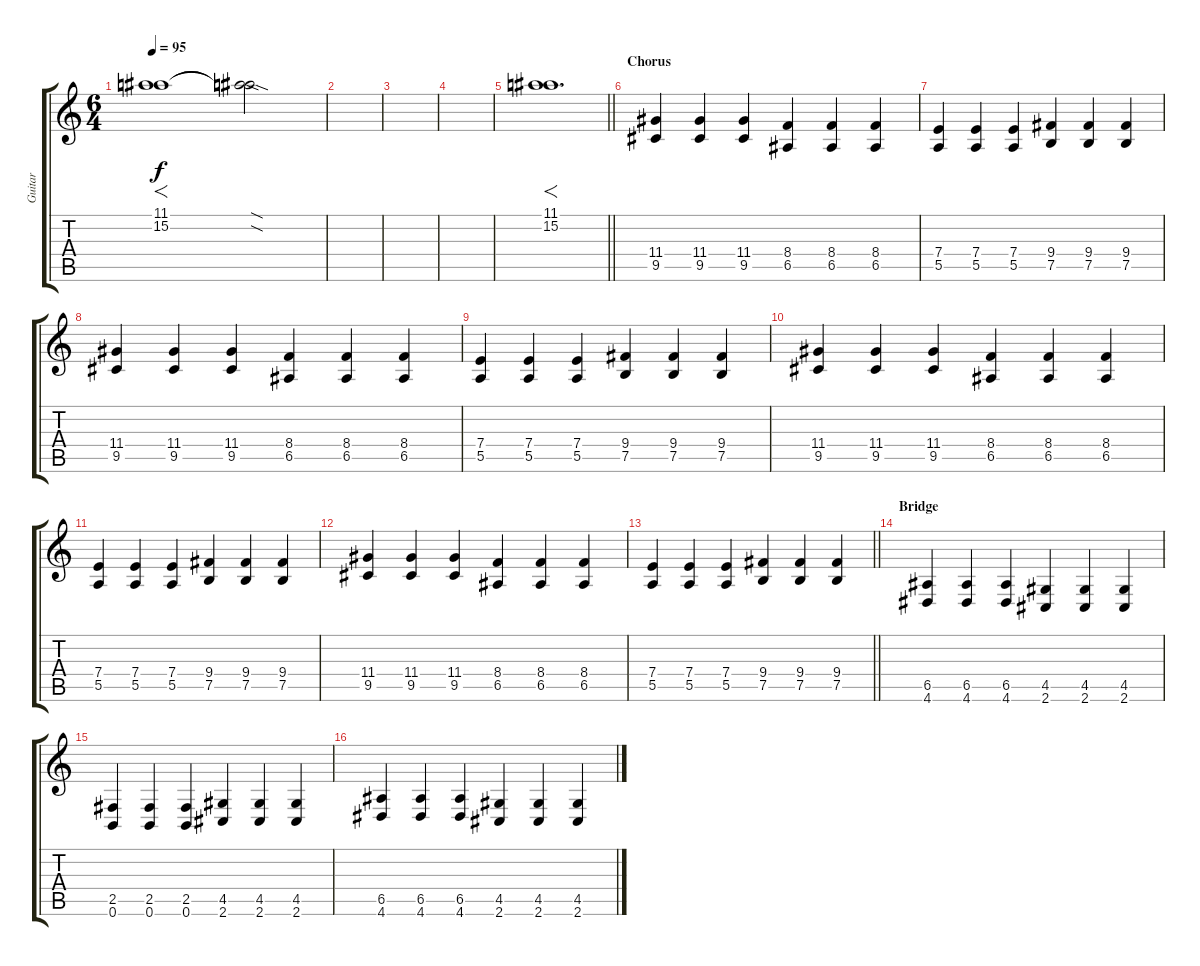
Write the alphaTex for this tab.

\track ("Guitar" "Guitar") {instrument distortionguitar}
\staff {score tabs}
\tuning (B3 Gb3 D3 A2 E2 B1) {hide}
\ts (6 4)
\tempo 95
\clef g2
\ks c
(11.1 15.2).1{f dy f} (11.1{sod t} 15.2{sod t}).2 |
|
|
|
\barLineRight lightlight
(11.1 15.2).1{f d} |
\section ("" "Chorus")
(11.4 9.5).4 (11.4 9.5).4 (11.4 9.5).4 (8.4 6.5).4 (8.4 6.5).4 (8.4 6.5).4 |
(7.4 5.5).4 (7.4 5.5).4 (7.4 5.5).4 (9.4 7.5).4 (9.4 7.5).4 (9.4 7.5).4 |
(11.4 9.5).4 (11.4 9.5).4 (11.4 9.5).4 (8.4 6.5).4 (8.4 6.5).4 (8.4 6.5).4 |
(7.4 5.5).4 (7.4 5.5).4 (7.4 5.5).4 (9.4 7.5).4 (9.4 7.5).4 (9.4 7.5).4 |
(11.4 9.5).4 (11.4 9.5).4 (11.4 9.5).4 (8.4 6.5).4 (8.4 6.5).4 (8.4 6.5).4 |
(7.4 5.5).4 (7.4 5.5).4 (7.4 5.5).4 (9.4 7.5).4 (9.4 7.5).4 (9.4 7.5).4 |
(11.4 9.5).4 (11.4 9.5).4 (11.4 9.5).4 (8.4 6.5).4 (8.4 6.5).4 (8.4 6.5).4 |
\barLineRight lightlight
(7.4 5.5).4 (7.4 5.5).4 (7.4 5.5).4 (9.4 7.5).4 (9.4 7.5).4 (9.4 7.5).4 |
\section ("" "Bridge")
(6.5 4.6).4{volume 9} (6.5 4.6).4 (6.5 4.6).4 (4.5 2.6).4 (4.5 2.6).4 (4.5 2.6).4 |
(2.5 0.6).4 (2.5 0.6).4 (2.5 0.6).4 (4.5 2.6).4 (4.5 2.6).4 (4.5 2.6).4 |
(6.5 4.6).4{volume 9} (6.5 4.6).4 (6.5 4.6).4 (4.5 2.6).4 (4.5 2.6).4 (4.5 2.6).4
